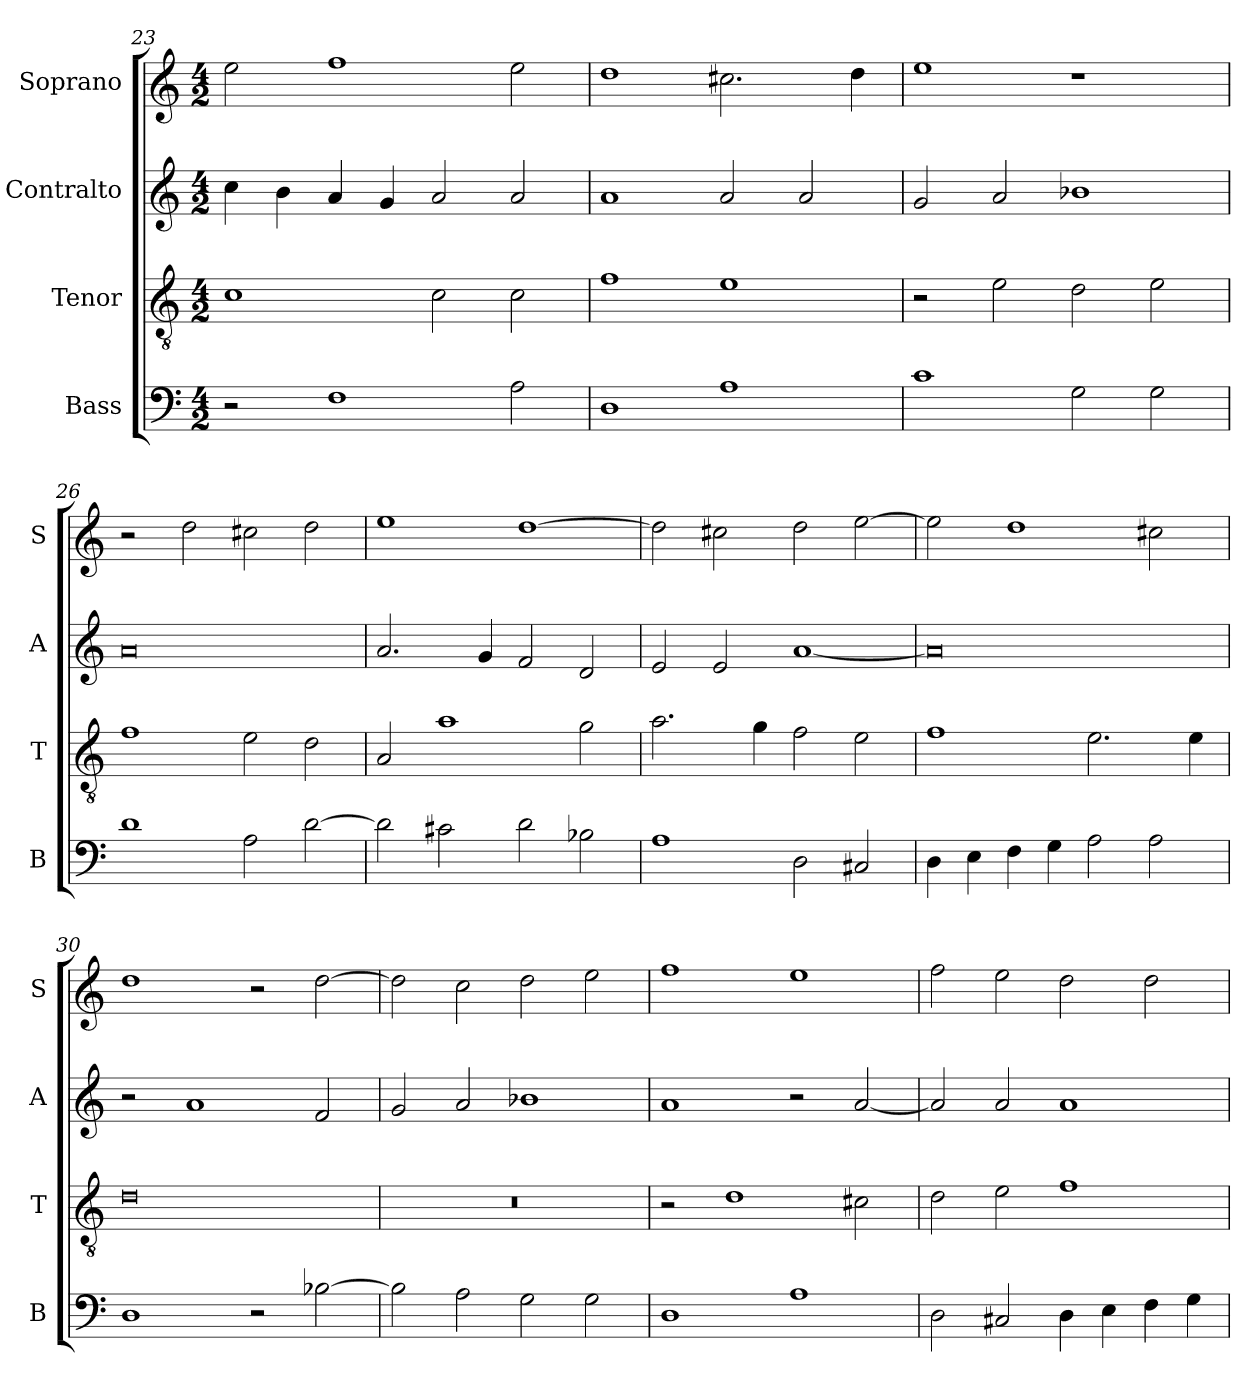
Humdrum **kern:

**kern	**kern	**kern	**kern
*part4	*part3	*part2	*part1
*staff4	*staff3	*staff2	*staff1
*I"Bass	*I"Tenor	*I"Contralto	*I"Soprano
*I'B	*I'T	*I'A	*I'S
*clefF4	*clefGv2	*clefG2	*clefG2
*k[]	*k[]	*k[]	*k[]
*D:dor	*D:dor	*D:dor	*D:dor
*M4/2	*M4/2	*M4/2	*M4/2
=23	=23	=23	=23
2r	1c	4cc	2ee
.	.	4b	.
1F	.	4a	1ff
.	.	4g	.
.	2c	2a	.
2A	2c	2a	2ee
=24	=24	=24	=24
1D	1f	1a	1dd
1A	1e	2a	2.cc#X
.	.	2a	.
.	.	.	4dd
=25	=25	=25	=25
1c	2r	2g	1ee
.	2e	2a	.
2G	2d	1b-X	1r
2G	2e	.	.
=26	=26	=26	=26
1d	1f	0a	2r
.	.	.	2dd
2A	2e	.	2cc#X
[2d	2d	.	2dd
=27	=27	=27	=27
2d]	2A	2.a	1ee
2c#X	1a	.	.
.	.	4g	.
2d	.	2f	[1dd
2B-X	2g	2d	.
=28	=28	=28	=28
1A	2.a	2e	2dd]
.	.	2e	2cc#X
.	4g	.	.
2D	2f	[1a	2dd
2C#X	2e	.	[2ee
=29	=29	=29	=29
4D	1f	0a]	2ee]
4E	.	.	.
4F	.	.	1dd
4G	.	.	.
2A	2.e	.	.
2A	.	.	2cc#X
.	4e	.	.
=30	=30	=30	=30
1D	0d	2r	1dd
.	.	1a	.
2r	.	.	2r
[2B-X	.	2f	[2dd
=31	=31	=31	=31
2B-]	0r	2g	2dd]
2A	.	2a	2cc
2G	.	1b-X	2dd
2G	.	.	2ee
=32	=32	=32	=32
1D	2r	1a	1ff
.	1d	.	.
1A	.	2r	1ee
.	2c#X	[2a	.
=33	=33	=33	=33
2D	2d	2a]	2ff
2C#X	2e	2a	2ee
4D	1f	1a	2dd
4E	.	.	.
4F	.	.	2dd
4G	.	.	.
=	=	=	=
*-	*-	*-	*-
